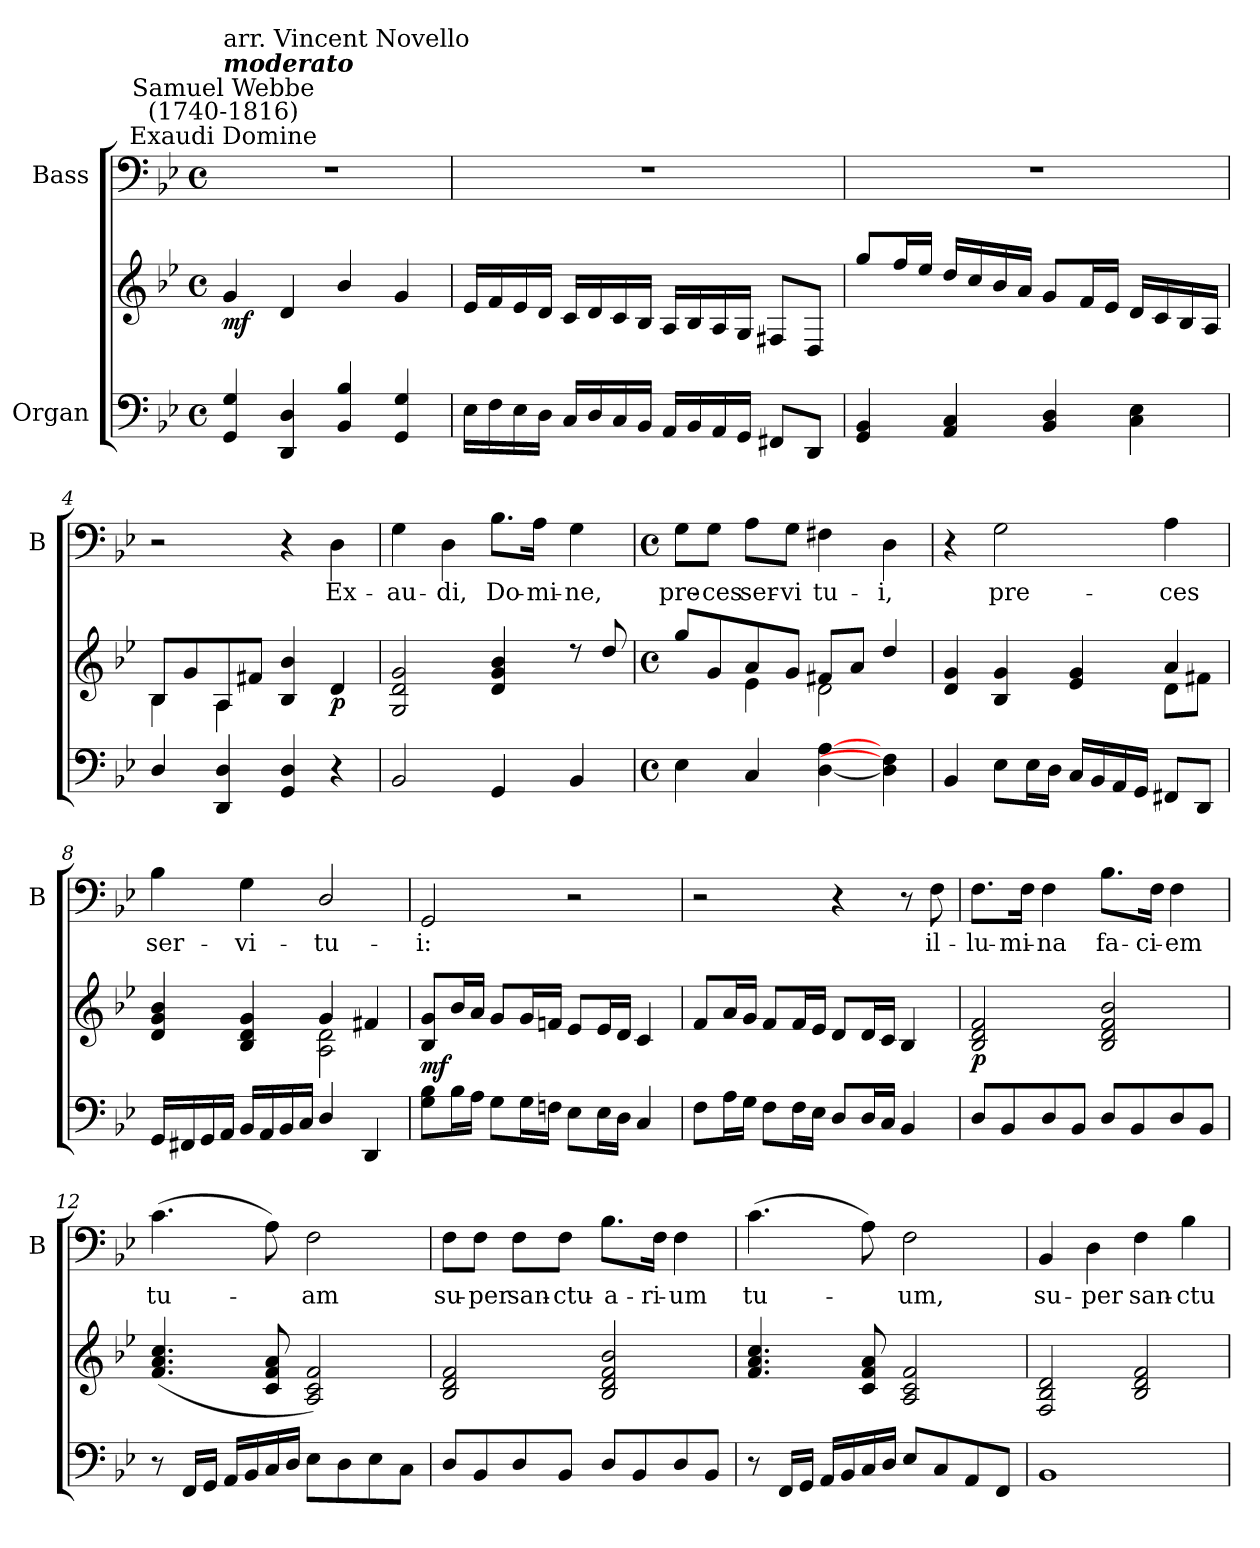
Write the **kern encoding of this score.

**kern	**kern	**dynam	**kern	**text
*part2	*part2	*part2	*part1	*part1
*staff3	*staff2	*staff2/3	*staff1	*staff1
*I"Organ	*	*	*I"Bass	*
*	*	*	*I'B	*
*clefF4	*clefG2	*	*clefF4	*
*k[b-e-]	*k[b-e-]	*	*k[b-e-]	*
*B-:	*B-:	*	*B-:	*
*M4/4	*M4/4	*	*M4/4	*
*met(c)	*met(c)	*	*met(c)	*
=1	=1	=1	=1	=1
*	*^	*	*	*
!	!	!	!	!LO:TX:a:cj:t=Exaudi Domine	!
!	!	!	!	!LO:TX:a:cj:t=Samuel Webbe\n(1740-1816)	!
!	!	!	!	!LO:TX:a:Bi:t=moderato	!
!	!	!	!	!LO:TX:a:t=arr. Vincent Novello	!
!	!	!	!LO:DY:b	!	!
4GG 4G	4g	1ryy	mf	1r	.
4DD 4D	4d	.	.	.	.
4BB-/ 4B-/	4b-/	.	.	.	.
4GG 4G	4g	.	.	.	.
=2	=2	=2	=2	=2	=2
16E-LL	16e-LL	1ryy	.	1r	.
16F	16f	.	.	.	.
16E-	16e-	.	.	.	.
16DJJ	16dJJ	.	.	.	.
16CLL	16cLL	.	.	.	.
16D	16d	.	.	.	.
16C	16c	.	.	.	.
16BB-JJ	16B-JJ	.	.	.	.
16AALL	16ALL	.	.	.	.
16BB-	16B-	.	.	.	.
16AA	16A	.	.	.	.
16GGJJ	16GJJ	.	.	.	.
8FF#XL	8F#XL	.	.	.	.
8DDJ	8DJ	.	.	.	.
=3	=3	=3	=3	=3	=3
4GG 4BB-	8ggL	1ryy	.	1r	.
.	16ffL	.	.	.	.
.	16ee-JJ	.	.	.	.
4AA 4C	16ddLL	.	.	.	.
.	16cc	.	.	.	.
.	16b-	.	.	.	.
.	16aJJ	.	.	.	.
4BB- 4D	8gL	.	.	.	.
.	16fL	.	.	.	.
.	16e-JJ	.	.	.	.
4C 4E-	16dLL	.	.	.	.
.	16c	.	.	.	.
.	16B-	.	.	.	.
.	16AJJ	.	.	.	.
=4	=4	=4	=4	=4	=4
4D/	8B-L	4B-\	.	2r	.
.	8g	.	.	.	.
4DD 4D	8A	4A\	.	.	.
.	8f#XJ	.	.	.	.
4GG 4D	4B-/ 4b-/	4ryy	.	4r	.
!	!	!	!LO:DY:b	!	!LO:LY:b
4r	4d	4ryy	p	4D	Ex-
=5	=5	=5	=5	=5	=5
!	!	!	!	!	!LO:LY:b
2BB-	2G 2d 2g	1ryy	.	4G	-au-
!	!	!	!	!	!LO:LY:b
.	.	.	.	4D	-di,
!	!	!	!	!	!LO:LY:b
4GG	4d 4g 4b-	.	.	8.B-\L	Do-
!	!	!	!	!	!LO:LY:b
.	.	.	.	16A\Jk	-mi-
!	!	!	!	!	!LO:LY:b
4BB-	8r	.	.	4G	-ne,
.	8dd	.	.	.	.
!!LO:LB:g=z
=6	=6	=6	=6	=6	=6
*M4/4	*M4/4	*	*	*M4/4	*
*met(c)	*met(c)	*	*	*met(c)	*
!	!	!	!	!	!LO:LY:b
4E-	8gg/L	4ryy	.	8G\L	pre-
!	!	!	!	!	!LO:LY:b
.	8g	.	.	8G\J	-ces
!	!	!	!	!	!LO:LY:b
4C	8a	4e-\	.	8A\L	ser-
!	!	!	!	!	!LO:LY:b
.	8gJ	.	.	8G\J	-vi
!	!	!	!	!	!LO:LY:b
[4D [4A	8f#XL	2d\	.	4F#X	tu-
.	8aJ	.	.	.	.
!	!	!	!	!	!LO:LY:b
4D] 4F#]	4dd	.	.	4D	-i,
=7	=7	=7	=7	=7	=7
4BB-	4d 4g	2.ryy	.	4r	.
!	!	!	!	!	!LO:LY:b
8E-L	4B- 4g	.	.	2G	pre-
16E-L	.	.	.	.	.
16DJJ	.	.	.	.	.
16CLL	4e- 4g	.	.	.	.
16BB-	.	.	.	.	.
16AA	.	.	.	.	.
16GGJJ	.	.	.	.	.
!	!	!	!	!	!LO:LY:b
8FF#XL	4a	8d\L	.	4A	-ces
8DDJ	.	8f#X\J	.	.	.
=8	=8	=8	=8	=8	=8
!	!	!	!	!	!LO:LY:b
16GGLL	4d 4g 4b-	2ryy	.	4B-	ser-
16FF#X	.	.	.	.	.
16GG	.	.	.	.	.
16AAJJ	.	.	.	.	.
!	!	!	!	!	!LO:LY:b
16BB-LL	4B- 4d 4g	.	.	4G	-vi-
16AA	.	.	.	.	.
16BB-	.	.	.	.	.
16CJJ	.	.	.	.	.
!	!	!	!	!	!LO:LY:b
4D/	4g	2A\ 2d\	.	2D/	-tu-
4DD	4f#X	.	.	.	.
=9	=9	=9	=9	=9	=9
!	!	!	!LO:DY:b	!	!LO:LY:b
8G 8B-L	8B- 8gL	1ryy	mf	2GG	-i:
16B-L	16b-L	.	.	.	.
16AJJ	16aJJ	.	.	.	.
8GL	8gL	.	.	.	.
16GL	16gL	.	.	.	.
16FnJJ	16fnJJ	.	.	.	.
8E-L	8e-L	.	.	2r	.
16E-L	16e-L	.	.	.	.
16DJJ	16dJJ	.	.	.	.
4C	4c	.	.	.	.
=10	=10	=10	=10	=10	=10
8FL	8fL	1ryy	.	2r	.
16AL	16aL	.	.	.	.
16GJJ	16gJJ	.	.	.	.
8FL	8fL	.	.	.	.
16FL	16fL	.	.	.	.
16E-JJ	16e-JJ	.	.	.	.
8DL	8dL	.	.	4r	.
16DL	16dL	.	.	.	.
16CJJ	16cJJ	.	.	.	.
4BB-	4B-	.	.	8r	.
!	!	!	!	!	!LO:LY:b
.	.	.	.	8F	il-
*	*v	*v	*	*	*
!!LO:LB:g=z
=11	=11	=11	=11	=11
!	!	!LO:DY:b	!	!LO:LY:b
8DL	2B- 2d 2f	p	8.F\L	-lu-
8BB-	.	.	.	.
!	!	!	!	!LO:LY:b
.	.	.	16F\Jk	-mi-
!	!	!	!	!LO:LY:b
8D	.	.	4F	-na
8BB-J	.	.	.	.
!	!	!	!	!LO:LY:b
8DL	2B- 2d 2f 2b-	.	8.B-\L	fa-
8BB-	.	.	.	.
!	!	!	!	!LO:LY:b
.	.	.	16F\Jk	-ci-
!	!	!	!	!LO:LY:b
8D	.	.	4F	-em
8BB-J	.	.	.	.
=12	=12	=12	=12	=12
!	!	!	!	!LO:LY:b
8r	(<4.f 4.a 4.cc	.	(>4.c	tu-
16FFLL	.	.	.	.
16GGJJ	.	.	.	.
16AALL	.	.	.	.
16BB-	.	.	.	.
16C	8c 8f 8a	.	8A)	.
16DJJ	.	.	.	.
!	!	!	!	!LO:LY:b
8E-L	2A 2c 2f)	.	2F	am
8D	.	.	.	.
8E-	.	.	.	.
8CJ	.	.	.	.
=13	=13	=13	=13	=13
!	!	!	!	!LO:LY:b
8DL	2B- 2d 2f	.	8F\L	su-
!	!	!	!	!LO:LY:b
8BB-	.	.	8F\J	-per
!	!	!	!	!LO:LY:b
8D	.	.	8F\L	san-
!	!	!	!	!LO:LY:b
8BB-J	.	.	8F\J	-ctu-
!	!	!	!	!LO:LY:b
8DL	2B- 2d 2f 2b-	.	8.B-\L	-a-
8BB-	.	.	.	.
!	!	!	!	!LO:LY:b
.	.	.	16F\Jk	-ri-
!	!	!	!	!LO:LY:b
8D	.	.	4F	-um
8BB-J	.	.	.	.
=14	=14	=14	=14	=14
!	!	!	!	!LO:LY:b
8r	4.f 4.a 4.cc	.	(>4.c	tu-
16FFLL	.	.	.	.
16GGJJ	.	.	.	.
16AALL	.	.	.	.
16BB-	.	.	.	.
16C	8c 8f 8a	.	8A)	.
16DJJ	.	.	.	.
!	!	!	!	!LO:LY:b
8E-L	2A 2c 2f	.	2F	um,
8C	.	.	.	.
8AA	.	.	.	.
8FFJ	.	.	.	.
=15	=15	=15	=15	=15
!	!	!	!	!LO:LY:b
1BB-	2F 2B- 2d	.	4BB-	su-
!	!	!	!	!LO:LY:b
.	.	.	4D	-per
!	!	!	!	!LO:LY:b
.	2B- 2d 2f	.	4F	san-
!	!	!	!	!LO:LY:b
.	.	.	4B-	-ctu-
=	=	=	=	=
*-	*-	*-	*-	*-
